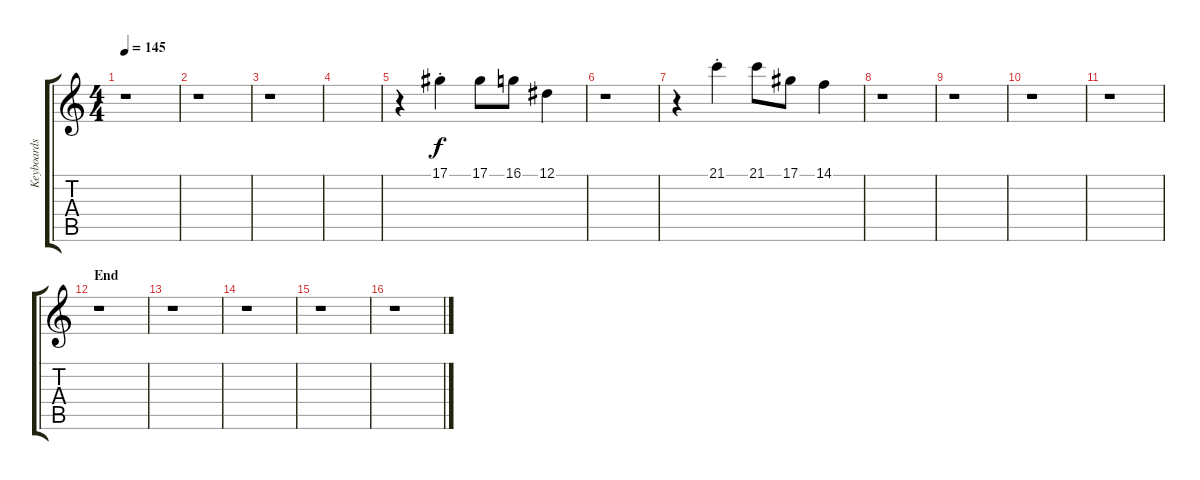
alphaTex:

\track ("Keyboards - Nils Neumann" "Keyboards ") {instrument tremolostrings}
\staff {score tabs}
\tuning (Eb4 Bb3 Gb3 Db3 Ab2 Eb2) {hide}
\ts (4 4)
\tempo 145
\clef g2
\ks c
r.1{dy f} |
r.1 |
r.1 |
|
r.4 17.1{st}.4 17.1.8 16.1.8 12.1.4 |
r.1 |
r.4 21.1{st}.4 21.1.8 17.1.8 14.1.4 |
r.1 |
r.1 |
r.1 |
r.1 |
\section ("" "End")
r.1 |
r.1 |
r.1 |
r.1 |
r.1
